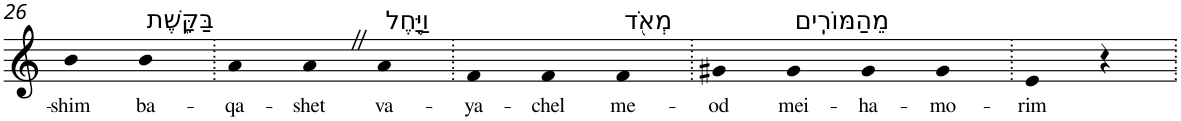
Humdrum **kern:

**kern	**text
*part1	*part1
*staff1	*staff1
*I"Piano	*
*I'Pno	*
!!LO:PB:g=z
*clefG2	*
*k[]	*
=26	=26
!	!LO:LY:b
4b	-shim
!LO:TX:a:t=בַּקָּ֑שֶׁת	!
!	!LO:LY:b
4b	ba-
=27.	=27.
!	!LO:LY:b
4a	-qa-
!	!LO:LY:b
4aZ	-shet
!LO:TX:a:t=וַיָּ֥חֶל	!
!	!LO:LY:b
4a	va-
=28.	=28.
!	!LO:LY:b
4f	-ya-
!	!LO:LY:b
4f	-chel
!LO:TX:a:t=מְאֹ֖ד	!
!	!LO:LY:b
4f	me-
=29.	=29.
!	!LO:LY:b
4g#X	-od
!LO:TX:a:t=מֵהַמּוֹרִֽים	!
!	!LO:LY:b
4g#	mei-
!	!LO:LY:b
4g#	-ha-
!	!LO:LY:b
4g#	-mo-
=30.	=30.
!	!LO:LY:b
4e	-rim
4r	.
=.	=.
*-	*-
